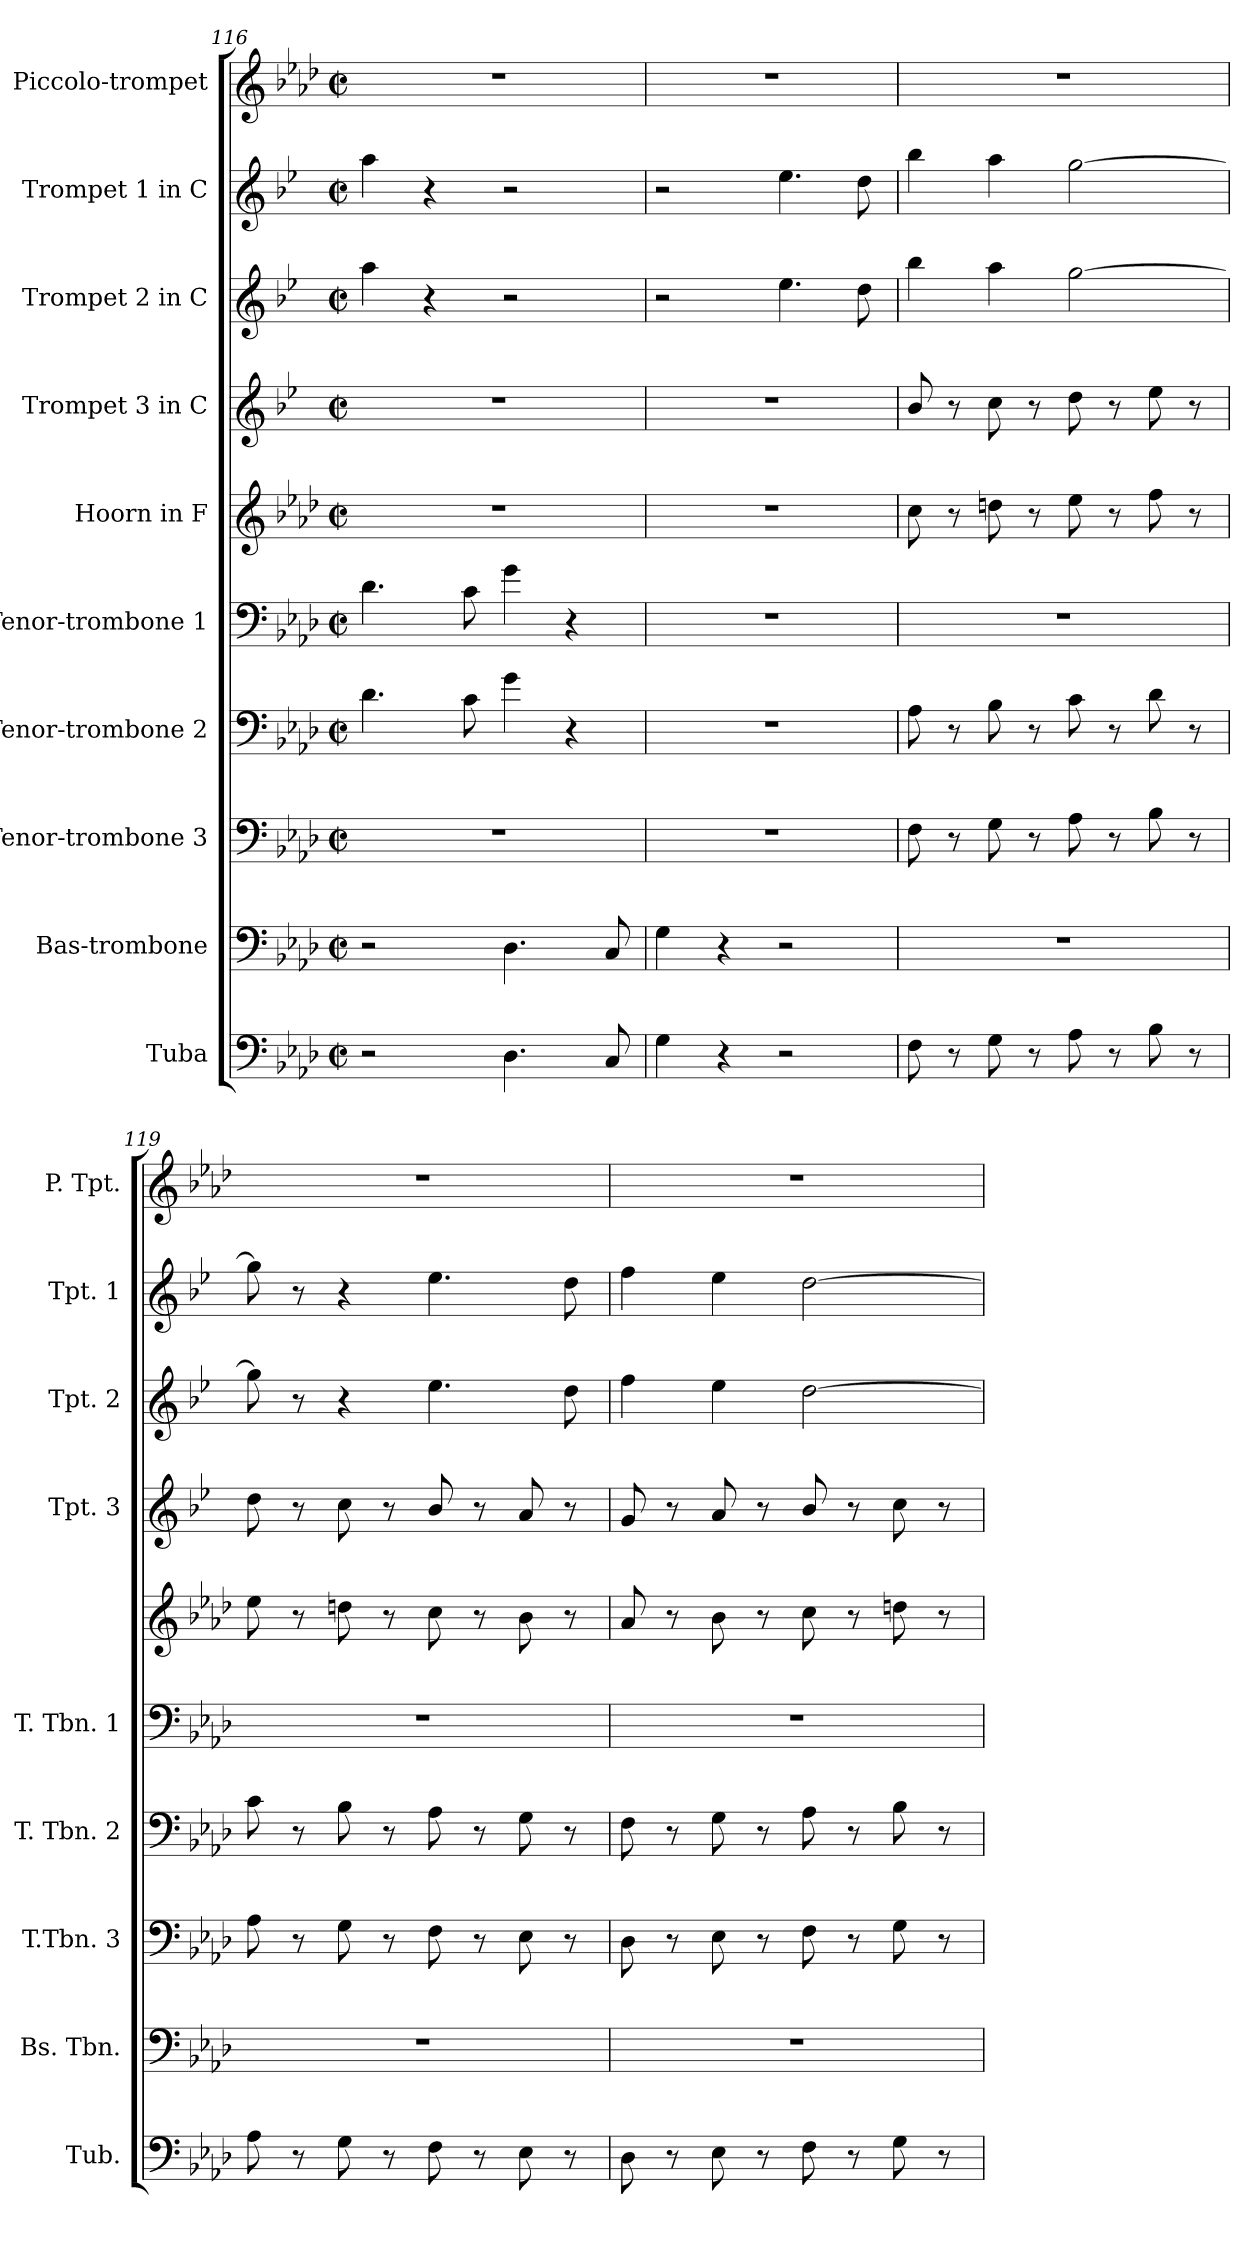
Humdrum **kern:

**kern	**kern	**kern	**kern	**kern	**kern	**kern	**kern	**kern	**kern
*part10	*part9	*part8	*part7	*part6	*part5	*part4	*part3	*part2	*part1
*staff10	*staff9	*staff8	*staff7	*staff6	*staff5	*staff4	*staff3	*staff2	*staff1
*I"Tuba	*I"Bas-trombone	*I"Tenor-trombone 3	*I"Tenor-trombone 2	*I"Tenor-trombone 1	*I"Hoorn in F	*I"Trompet 3 in C	*I"Trompet 2 in C	*I"Trompet 1 in C	*I"Piccolo-trompet
*I'Tub.	*I'Bs. Tbn.	*I'T.Tbn. 3	*I'T. Tbn. 2	*I'T. Tbn. 1	*	*I'Tpt. 3	*I'Tpt. 2	*I'Tpt. 1	*I'P. Tpt.
*clefF4	*clefF4	*clefF4	*clefF4	*clefF4	*clefG2	*clefG2	*clefG2	*clefG2	*clefG2
*	*	*	*	*	*ITrd4c7	*ITrd1c2	*ITrd1c2	*ITrd1c2	*ITrd-6c-10
*k[b-e-a-d-]	*k[b-e-a-d-]	*k[b-e-a-d-]	*k[b-e-a-d-]	*k[b-e-a-d-]	*k[b-e-a-d-g-]	*k[b-e-a-d-]	*k[b-e-a-d-]	*k[b-e-a-d-]	*k[b-e-a-d-g-c-]
*M2/2	*M2/2	*M2/2	*M2/2	*M2/2	*M2/2	*M2/2	*M2/2	*M2/2	*M2/2
*met(c|)	*met(c|)	*met(c|)	*met(c|)	*met(c|)	*met(c|)	*met(c|)	*met(c|)	*met(c|)	*met(c|)
=116	=116	=116	=116	=116	=116	=116	=116	=116	=116
2r	2r	1r	4.d-\	4.d-\	1r	1r	4gg\	4gg\	1r
.	.	.	.	.	.	.	4r	4r	.
.	.	.	8c\	8c\	.	.	.	.	.
4.D-\	4.D-\	.	4g\	4g\	.	.	2r	2r	.
.	.	.	4r	4r	.	.	.	.	.
8C/	8C/	.	.	.	.	.	.	.	.
=117	=117	=117	=117	=117	=117	=117	=117	=117	=117
4G\	4G\	1r	1r	1r	1r	1r	2r	2r	1r
4r	4r	.	.	.	.	.	.	.	.
2r	2r	.	.	.	.	.	4.dd-\	4.dd-\	.
.	.	.	.	.	.	.	8cc\	8cc\	.
=118	=118	=118	=118	=118	=118	=118	=118	=118	=118
8F\	1r	8F\	8A-\	1r	8f\	8a-/	4aa-\	4aa-\	1r
8r	.	8r	8r	.	8r	8r	.	.	.
8G\	.	8G\	8B-\	.	8gn\	8b-\	4gg\	4gg\	.
8r	.	8r	8r	.	8r	8r	.	.	.
8A-\	.	8A-\	8c\	.	8a-\	8cc\	[2ff\	[2ff\	.
8r	.	8r	8r	.	8r	8r	.	.	.
8B-\	.	8B-\	8d-\	.	8b-\	8dd-\	.	.	.
8r	.	8r	8r	.	8r	8r	.	.	.
=119	=119	=119	=119	=119	=119	=119	=119	=119	=119
8A-\	1r	8A-\	8c\	1r	8a-\	8cc\	8ff\]	8ff\]	1r
8r	.	8r	8r	.	8r	8r	8r	8r	.
8G\	.	8G\	8B-\	.	8gn\	8b-\	4r	4r	.
8r	.	8r	8r	.	8r	8r	.	.	.
8F\	.	8F\	8A-\	.	8f\	8a-/	4.dd-\	4.dd-\	.
8r	.	8r	8r	.	8r	8r	.	.	.
8E-\	.	8E-\	8G\	.	8e-\	8g/	.	.	.
8r	.	8r	8r	.	8r	8r	8cc\	8cc\	.
=120	=120	=120	=120	=120	=120	=120	=120	=120	=120
8D-\	1r	8D-\	8F\	1r	8d-/	8f/	4ee-\	4ee-\	1r
8r	.	8r	8r	.	8r	8r	.	.	.
8E-\	.	8E-\	8G\	.	8e-\	8g/	4dd-\	4dd-\	.
8r	.	8r	8r	.	8r	8r	.	.	.
8F\	.	8F\	8A-\	.	8f\	8a-/	[2cc\	[2cc\	.
8r	.	8r	8r	.	8r	8r	.	.	.
8G\	.	8G\	8B-\	.	8gn\	8b-\	.	.	.
8r	.	8r	8r	.	8r	8r	.	.	.
=	=	=	=	=	=	=	=	=	=
*-	*-	*-	*-	*-	*-	*-	*-	*-	*-
